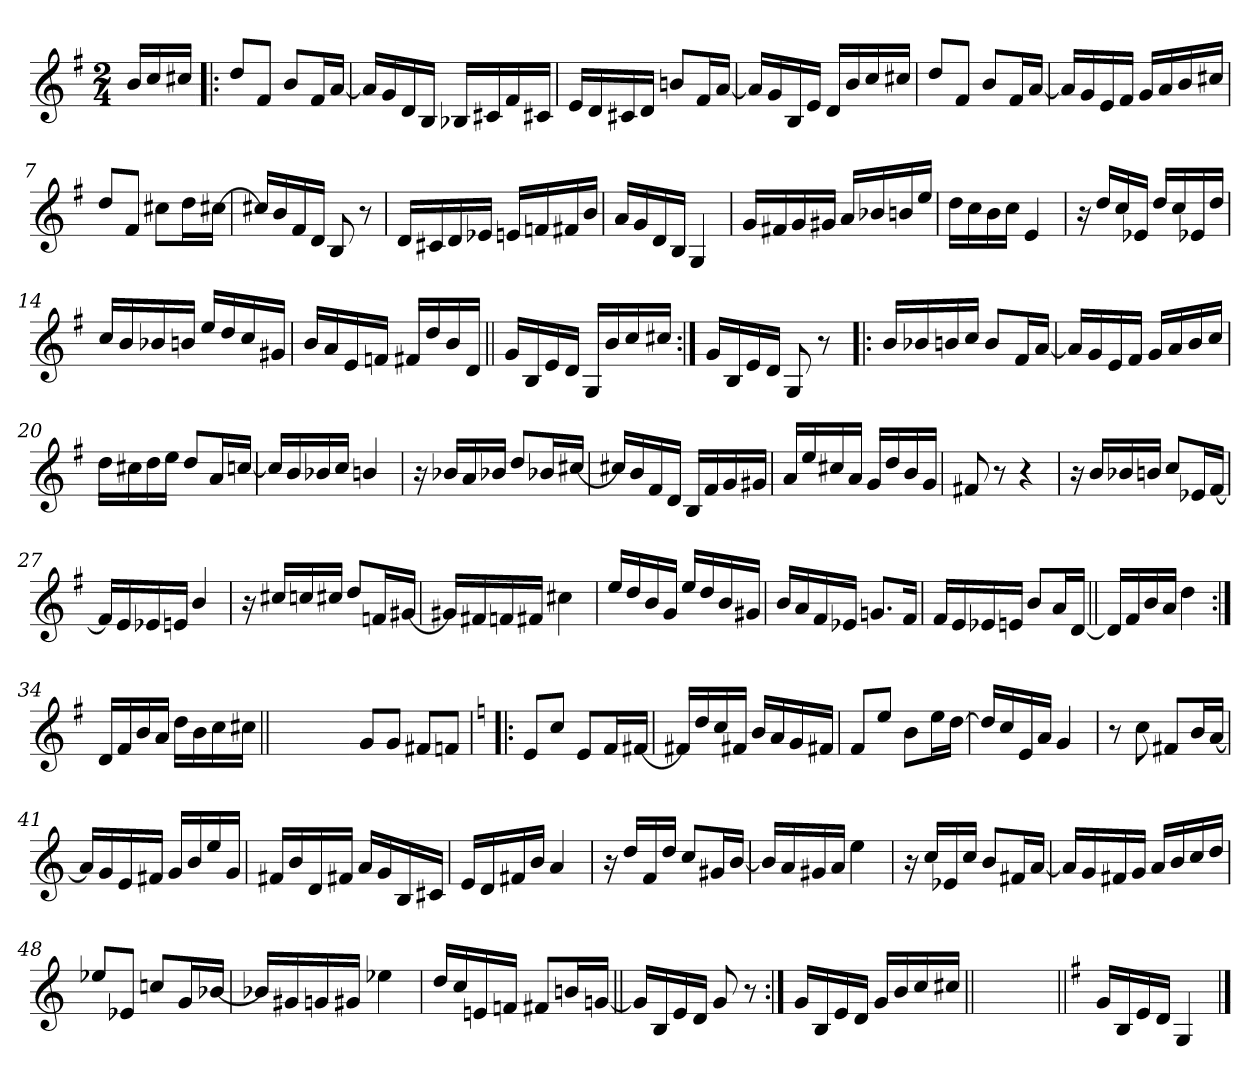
**kern
*part1
*staff1
*clefG2
*k[f#]
*G:
*M2/4
=
16b/LL
16cc/
16cc#X/JJ
=1!|:
8dd/L
8f#/J
8b/L
16f#/L
[16a/JJ
=2
16a/LL]
16g/
16d/
16B/JJ
16B-X/LL
16c#X/
16f#/
16c#X/JJ
=3
16e/LL
16d/
16c#X/
16d/JJ
8bn/L
16f#/L
[16a/JJ
=4
16a/LL]
16g/
16B/
16e/JJ
16d/LL
16b/
16cc/
16cc#X/JJ
!!LO:LB:g=z
=5
8dd/L
8f#/J
8b/L
16f#/L
[16a/JJ
=6
16a/LL]
16g/
16e/
16f#/JJ
16g/LL
16a/
16b/
16cc#X/JJ
=7
8dd/L
8f#/J
8cc#X\L
16dd\L
[16cc#X\JJ
=8
16cc#X/LL]
16b/
16f#/
16d/JJ
8B/
8r
=9
16d/LL
16c#X/
16d/
16e-X/JJ
16en/LL
16fn/
16f#X/
16b/JJ
=10
16a/LL
16g/
16d/
16B/JJ
4G/
!!LO:LB:g=z
=11
16g/LL
16f#X/
16g/
16g#X/JJ
16a/LL
16b-X/
16bn/
16ee/JJ
=12
16dd\LL
16cc\
16b\
16cc\JJ
4e/
=13
16r
16dd/LL
16cc/
16e-X/JJ
16dd/LL
16cc/
16e-X/
16dd/JJ
=14
16cc/LL
16b/
16b-X/
16bn/JJ
16ee/LL
16dd/
16cc/
16g#X/JJ
=15
16b/LL
16a/
16e/
16fn/JJ
16f#X/LL
16dd/
16b/
16d/JJ
!!LO:LB:g=z
=16||
16g/LL
16B/
16e/
16d/JJ
16G/LL
16b/
16cc/
16cc#X/JJ
=17:|!
16g/LL
16B/
16e/
16d/JJ
8G/
8r
=18!|:
16b/LL
16b-X/
16bn/
16cc/JJ
8b/L
16f#/L
[16a/JJ
=19
16a/LL]
16g/
16e/
16f#/JJ
16g/LL
16a/
16b/
16cc/JJ
=20
16dd\LL
16cc#X\
16dd\
16ee\JJ
8dd/L
16a/L
[16ccn/JJ
!!LO:LB:g=z
=21
16cc/LL]
16b/
16b-X/
16cc/JJ
4bn/
=22
16r
16b-X/LL
16a/
16b-X/JJ
8dd/L
16b-X/L
[16cc#X/JJ
=23
16cc#X/LL]
16b/
16f#/
16d/JJ
16B/LL
16f#/
16g/
16g#X/JJ
=24
16a/LL
16ee/
16cc#X/
16a/JJ
16g/LL
16dd/
16b/
16g/JJ
=25
8f#X/
8r
4r
!!LO:LB:g=z
=26
16r
16b/LL
16b-X/
16bn/JJ
8cc/L
16e-X/L
[16f#/JJ
=27
16f#/LL]
16e/
16e-X/
16en/JJ
4b/
=28
16r
16cc#X/LL
16ccn/
16cc#X/JJ
8dd/L
16fn/L
[16g#X/JJ
=29
16g#X/LL]
16f#X/
16fn/
16f#X/JJ
4cc#X\
=30
16ee/LL
16dd/
16b/
16g/JJ
16ee/LL
16dd/
16b/
16g#X/JJ
!!LO:LB:g=z
=31
16b/LL
16a/
16f#/
16e-X/JJ
8.gn/L
16f#/Jk
=32
16f#/LL
16e/
16e-X/
16en/JJ
8b/L
16a/L
[16d/JJ
=33||
16d/LL]
16f#/
16b/
16a/JJ
4dd\
=34:|!
16d/LL
16f#/
16b/
16a/JJ
16dd\LL
16b\
16cc\
16cc#X\JJ
=34X341||
2ryy
!!LO:LB:g=z
=35-
8g/L
8g/J
8f#X/L
8fn/J
=36!|:
*k[]
*C:
8e/L
8cc/J
8e/L
16f/L
[16f#X/JJ
=37
16f#X/LL]
16dd/
16cc/
16f#X/JJ
16b/LL
16a/
16g/
16f#X/JJ
=38
8f/L
8ee/J
8b\L
16ee\L
[16dd\JJ
=39
16dd/LL]
16cc/
16e/
16a/JJ
4g/
!!LO:LB:g=z
=40
8r
8cc\
8f#X/L
16b/L
[16a/JJ
=41
16a/LL]
16g/
16e/
16f#X/JJ
16g/LL
16b/
16ee/
16g/JJ
=42
16f#X/LL
16b/
16d/
16f#X/JJ
16a/LL
16g/
16B/
16c#X/JJ
=43
16e/LL
16d/
16f#X/
16b/JJ
4a/
=44
16r
16dd/LL
16f/
16dd/JJ
8cc/L
16g#X/L
[16b/JJ
!!LO:LB:g=z
=45
16b/LL]
16a/
16g#X/
16a/JJ
4ee\
=46
16r
16cc/LL
16e-X/
16cc/JJ
8b/L
16f#X/L
[16a/JJ
=47
16a/LL]
16g/
16f#X/
16g/JJ
16a/LL
16b/
16cc/
16dd/JJ
=48
8ee-X/L
8e-X/J
8ccn/L
16g/L
[16b-X/JJ
=49
16b-X/LL]
16g#X/
16gn/
16g#X/JJ
4ee-X\
!!LO:LB:g=z
=50
16dd/LL
16cc/
16en/
16fn/JJ
8f#X/L
16bn/L
[16gn/JJ
=51||
16g/LL]
16B/
16e/
16d/JJ
8g/
8r
=52:|!
16g/LL
16B/
16e/
16d/JJ
16g/LL
16b/
16cc/
16cc#X/JJ
=53||
2ryy
=54||
*k[f#]
*G:
16g/LL
16B/
16e/
16d/JJ
4G/
==
*-
